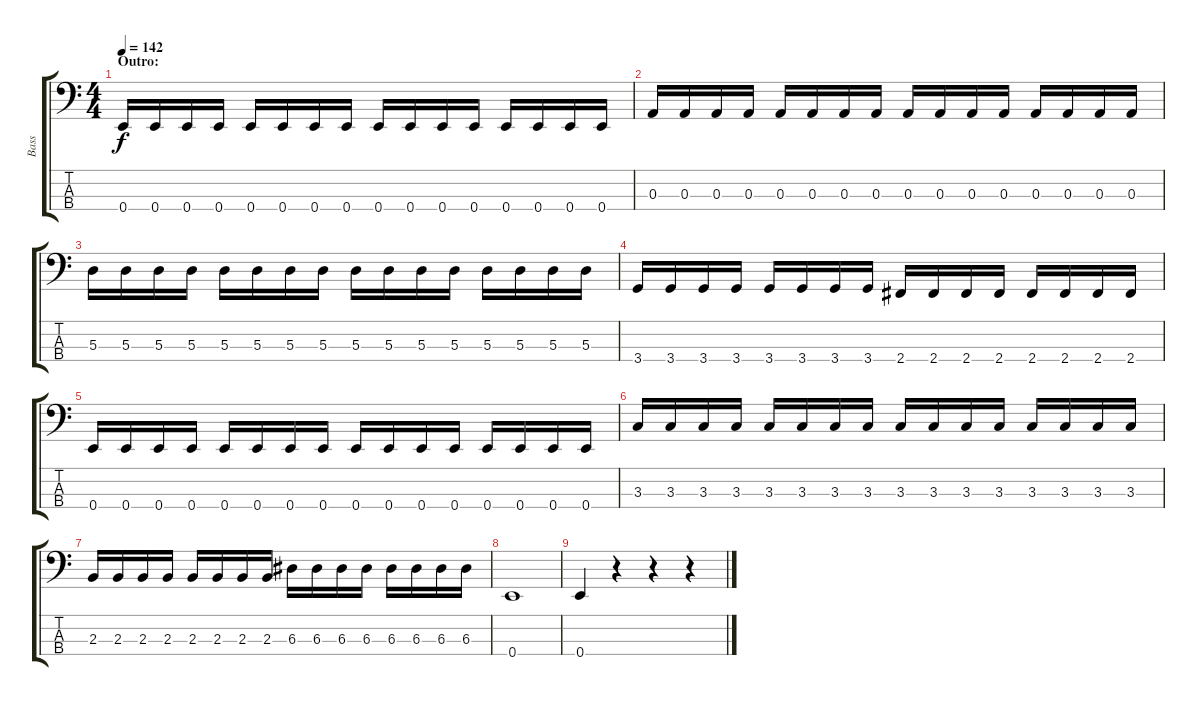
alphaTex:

\track ("Bass" "Bass") {instrument slapbass2}
\staff {score tabs}
\tuning (G2 D2 A1 E1) {hide}
\ts (4 4)
\section ("" "Outro:")
\tempo 142
\clef f4
\ks c
0.4.16{dy f} 0.4.16 0.4.16 0.4.16 0.4.16 0.4.16 0.4.16 0.4.16 0.4.16 0.4.16 0.4.16 0.4.16 0.4.16 0.4.16 0.4.16 0.4.16 |
0.3.16 0.3.16 0.3.16 0.3.16 0.3.16 0.3.16 0.3.16 0.3.16 0.3.16 0.3.16 0.3.16 0.3.16 0.3.16 0.3.16 0.3.16 0.3.16 |
5.3.16 5.3.16 5.3.16 5.3.16 5.3.16 5.3.16 5.3.16 5.3.16 5.3.16 5.3.16 5.3.16 5.3.16 5.3.16 5.3.16 5.3.16 5.3.16 |
3.4.16 3.4.16 3.4.16 3.4.16 3.4.16 3.4.16 3.4.16 3.4.16 2.4.16 2.4.16 2.4.16 2.4.16 2.4.16 2.4.16 2.4.16 2.4.16 |
0.4.16 0.4.16 0.4.16 0.4.16 0.4.16 0.4.16 0.4.16 0.4.16 0.4.16 0.4.16 0.4.16 0.4.16 0.4.16 0.4.16 0.4.16 0.4.16 |
3.3.16 3.3.16 3.3.16 3.3.16 3.3.16 3.3.16 3.3.16 3.3.16 3.3.16 3.3.16 3.3.16 3.3.16 3.3.16 3.3.16 3.3.16 3.3.16 |
2.3.16 2.3.16 2.3.16 2.3.16 2.3.16 2.3.16 2.3.16 2.3.16 6.3.16 6.3.16 6.3.16 6.3.16 6.3.16 6.3.16 6.3.16 6.3.16 |
0.4.1 |
0.4.4 r.4 r.4 r.4
